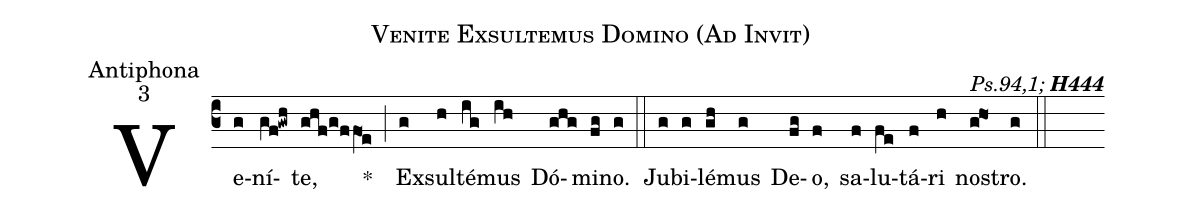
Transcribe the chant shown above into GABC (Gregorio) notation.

name:Venite Exsultemus Domino (Ad Invit);
office-part:Antiphona;
mode:3;
commentary:{\itshape Ps.94,1;\/} {\bfseries H444};
%%
(c3) Ve(g)ní(gf!gwh)te,(ghf/0g/0ffO1e)  <sp>*</sp>(;)
  Ex(g)sul(h)té(ig)mus(ih) Dó(ghg)mi(fg)no.(g) (::)
  Ju(g)bi(g)lé(gh)mus(g) De(fg)o,(f) sa(f)lu(fe)tá(f)ri(h) no(ghO1)stro.(g) (::)
